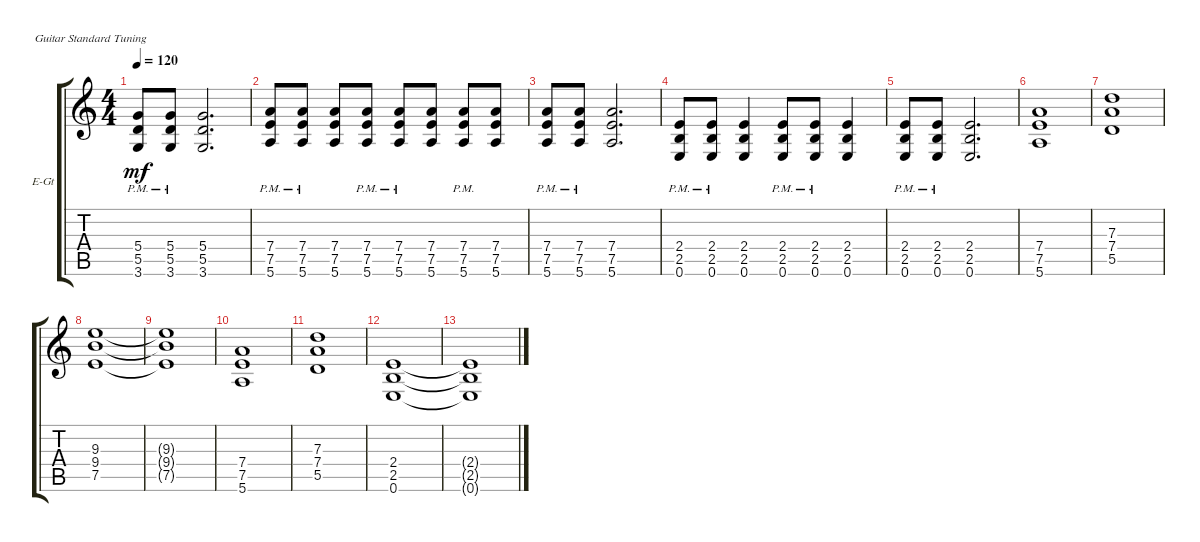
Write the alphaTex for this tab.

\defaultSystemsLayout 4
\bracketExtendMode groupsimilarinstruments
\firstSystemTrackNameOrientation horizontal
\otherSystemsTrackNameOrientation horizontal
\track ("Соло-гитара" "E-Gt") {instrument distortionguitar}
\staff {score tabs}
\tuning (E4 B3 G3 D3 A2 E2)
\ts (4 4)
\tempo 120
\clef g2
\ks c
(5.5{pm} 5.4{pm} 3.6{pm}).8{dy mf} (5.5{pm} 5.4{pm} 3.6{pm}).8 (5.5 5.4 3.6).2{d} |
(7.5{pm} 7.4{pm} 5.6{pm}).8 (7.5{pm} 7.4{pm} 5.6{pm}).8 (7.5 7.4 5.6).8 (7.5{pm} 7.4{pm} 5.6{pm}).8 (7.5{pm} 7.4{pm} 5.6{pm}).8 (7.5 7.4 5.6).8 (7.5{pm} 7.4{pm} 5.6{pm}).8 (7.5 7.4 5.6).8 |
(7.5{pm} 7.4{pm} 5.6{pm}).8 (7.5{pm} 7.4{pm} 5.6{pm}).8 (7.5 7.4 5.6).2{d} |
(2.5{pm} 2.4{pm} 0.6{pm}).8 (2.5{pm} 2.4{pm} 0.6{pm}).8 (2.5 2.4 0.6).4 (2.5{pm} 2.4{pm} 0.6{pm}).8 (2.5{pm} 2.4{pm} 0.6{pm}).8 (2.5 2.4 0.6).4 |
(2.5{pm} 2.4{pm} 0.6{pm}).8 (2.5{pm} 2.4{pm} 0.6{pm}).8 (2.5 2.4 0.6).2{d} |
(5.6 7.5 7.4).1 |
(5.5 7.4 7.3).1 |
(7.5 9.4 9.3).1 |
(7.5{t} 9.4{t} 9.3{t}).1 |
(5.6 7.5 7.4).1 |
(5.5 7.4 7.3).1 |
(0.6 2.5 2.4).1 |
(0.6{t} 2.5{t} 2.4{t}).1
